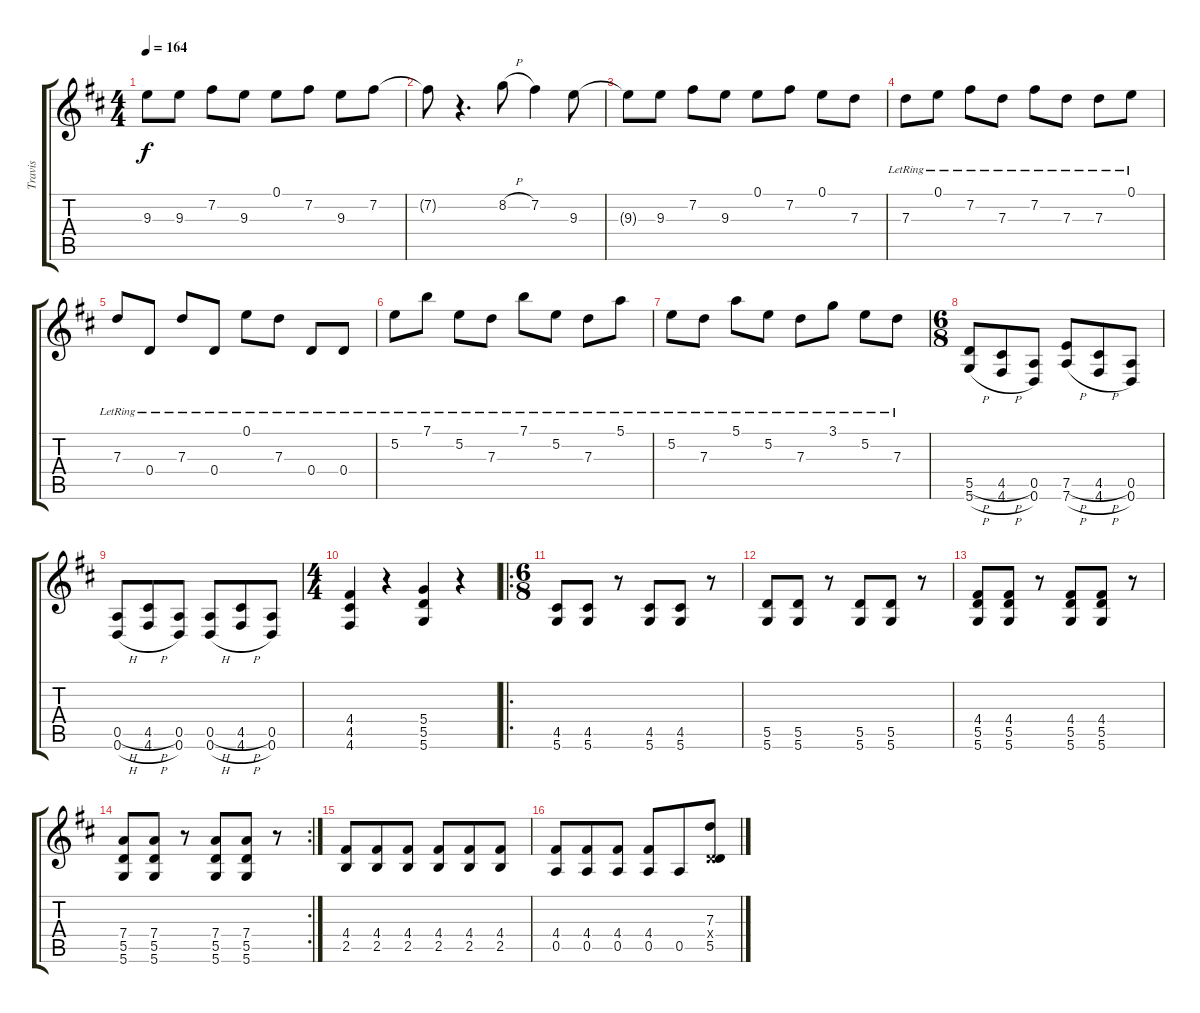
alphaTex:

\track ("Travis" "Travis") {instrument distortionguitar}
\staff {score tabs}
\tuning (E4 B3 G3 D3 A2 D2) {hide}
\ts (4 4)
\tempo 164
\clef g2
\ks d
9.3{t}.8{dy f} 9.3.8 7.2.8 9.3.8 0.1.8 7.2.8 9.3.8 7.2.8 |
7.2{t}.8 r.4{d} 8.2{h}.8 7.2.4 9.3.8 |
9.3{t}.8 9.3.8 7.2.8 9.3.8 0.1.8 7.2.8 0.1.8 7.3.8 |
7.3{lr}.8 0.1{lr}.8 7.2{lr}.8 7.3{lr}.8 7.2{lr}.8 7.3{lr}.8 7.3{lr}.8 0.1{lr}.8 |
7.3{lr}.8 0.4{lr}.8 7.3{lr}.8 0.4{lr}.8 0.1{lr}.8 7.3{lr}.8 0.4{lr}.8 0.4{lr}.8 |
5.2{lr}.8 7.1{lr}.8 5.2{lr}.8 7.3{lr}.8 7.1{lr}.8 5.2{lr}.8 7.3{lr}.8 5.1{lr}.8 |
5.2{lr}.8 7.3{lr}.8 5.1{lr}.8 5.2{lr}.8 7.3{lr}.8 3.1{lr}.8 5.2{lr}.8 7.3{lr}.8 |
\ts (6 8)
(5.5{h} 5.6{h}).8 (4.5{h} 4.6{h}).8 (0.5 0.6).8 (7.5{h} 7.6{h}).8 (4.5{h} 4.6{h}).8 (0.5 0.6).8 |
(0.5{h} 0.6{h}).8 (4.5{h} 4.6{h}).8 (0.5 0.6).8 (0.5{h} 0.6{h}).8 (4.5{h} 4.6{h}).8 (0.5 0.6).8 |
\ts (4 4)
(4.4 4.5 4.6).4 r.4 (5.4 5.5 5.6).4 r.4 |
\ro
\ts (6 8)
(4.5 5.6).8 (4.5 5.6).8 r.8 (4.5 5.6).8 (4.5 5.6).8 r.8 |
(5.5 5.6).8 (5.5 5.6).8 r.8 (5.5 5.6).8 (5.5 5.6).8 r.8 |
(4.4 5.5 5.6).8 (4.4 5.5 5.6).8 r.8 (4.4 5.5 5.6).8 (4.4 5.5 5.6).8 r.8 |
\rc 2
(7.4 5.5 5.6).8 (7.4 5.5 5.6).8 r.8 (7.4 5.5 5.6).8 (7.4 5.5 5.6).8 r.8 |
(4.4 2.5).8 (4.4 2.5).8 (4.4 2.5).8 (4.4 2.5).8 (4.4 2.5).8 (4.4 2.5).8 |
(4.4 0.5).8 (4.4 0.5).8 (4.4 0.5).8 (4.4 0.5).8 0.5.8 (7.3 0.4{x} 5.5).8
